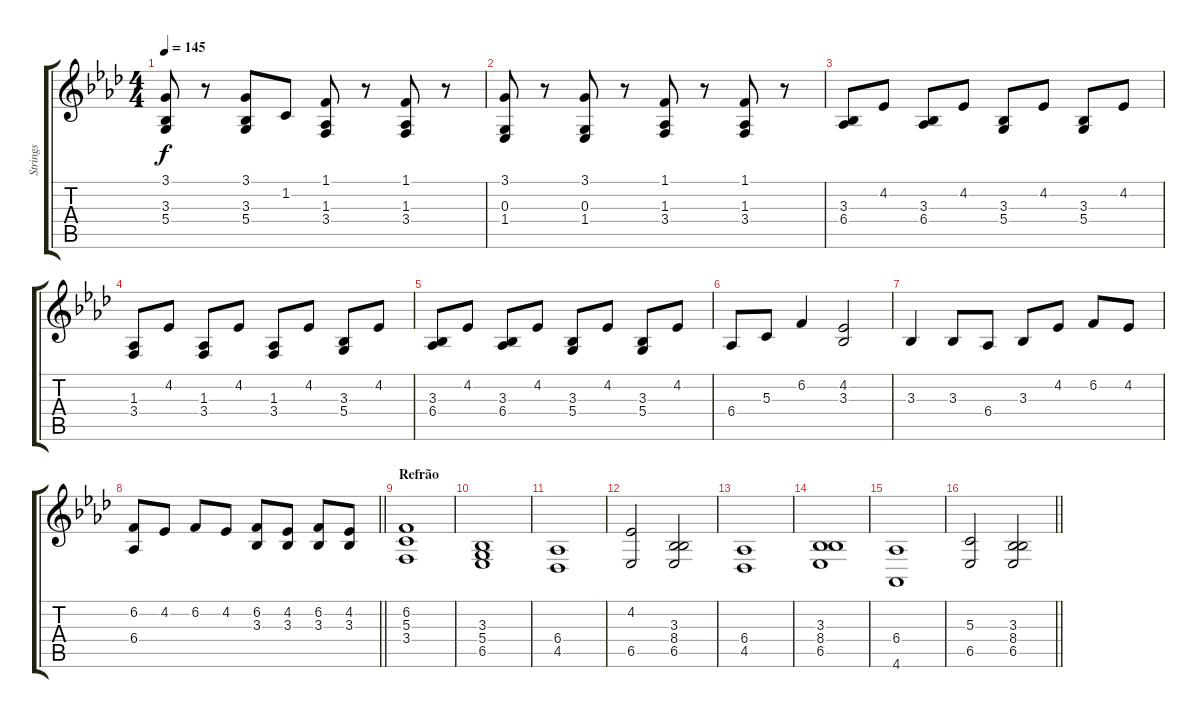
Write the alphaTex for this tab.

\track ("Strings" "Strings") {instrument stringensemble1}
\staff {score tabs}
\tuning (E4 B3 G3 D3 A2 E2) {hide}
\ts (4 4)
\tempo 145
\clef g2
\ks ab
(3.1 3.3 5.4).8{dy f} r.8 (3.1 3.3 5.4).8 1.2.8 (1.1 1.3 3.4).8 r.8 (1.1 1.3 3.4).8 r.8 |
(3.1 0.3 1.4).8 r.8 (3.1 0.3 1.4).8 r.8 (1.1 1.3 3.4).8 r.8 (1.1 1.3 3.4).8 r.8 |
(3.3 6.4).8 4.2.8 (3.3 6.4).8 4.2.8 (3.3 5.4).8 4.2.8 (3.3 5.4).8 4.2.8 |
(1.3 3.4).8 4.2.8 (1.3 3.4).8 4.2.8 (1.3 3.4).8 4.2.8 (3.3 5.4).8 4.2.8 |
(3.3 6.4).8 4.2.8 (3.3 6.4).8 4.2.8 (3.3 5.4).8 4.2.8 (3.3 5.4).8 4.2.8 |
6.4.8 5.3.8 6.2.4 (4.2 3.3).2 |
3.3.4 3.3.8 6.4.8 3.3.8 4.2.8 6.2.8 4.2.8 |
\barLineRight lightlight
(6.2 6.4).8 4.2.8 6.2.8 4.2.8 (6.2 3.3).8 (4.2 3.3).8 (6.2 3.3).8 (4.2 3.3).8 |
\section ("" "Refrão")
(6.2 5.3 3.4).1{volume 8} |
(3.3 5.4 6.5).1 |
(6.4 4.5).1 |
(4.2 6.5).2 (3.3 8.4 6.5).2 |
(6.4 4.5).1 |
(3.3 8.4 6.5).1 |
(6.4 4.6).1 |
\barLineRight lightlight
(5.3 6.5).2 (3.3 8.4 6.5).2
